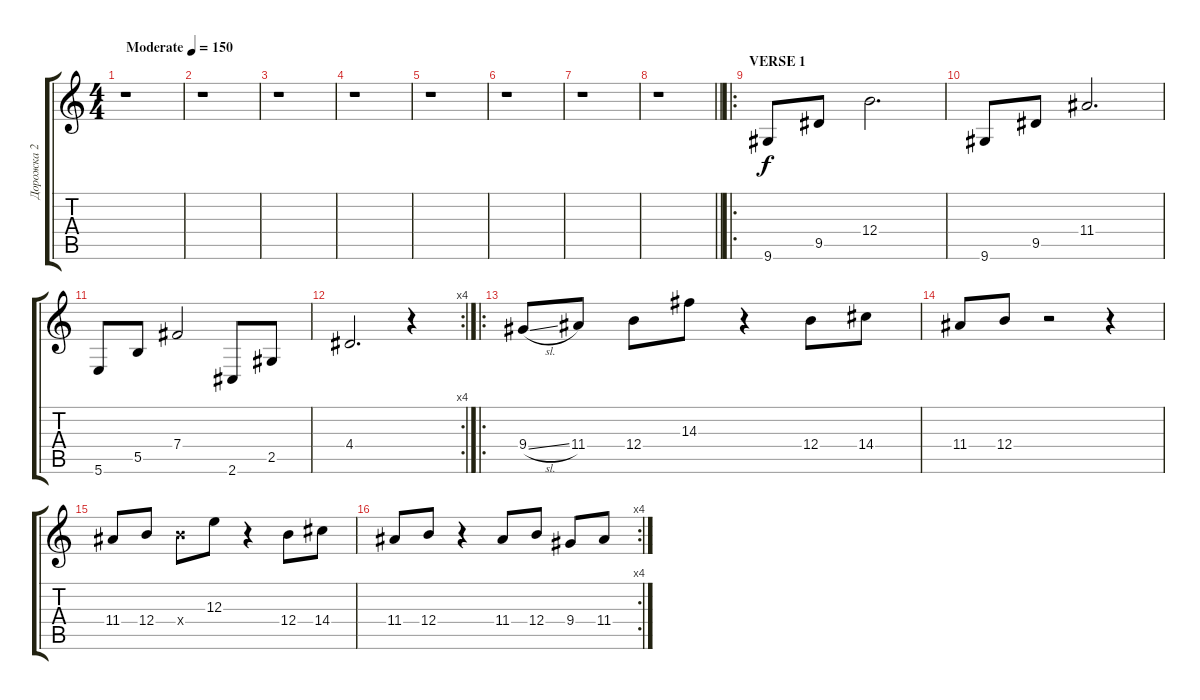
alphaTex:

\track ("Дорожка 2" "Дорожка 2") {instrument distortionguitar}
\staff {score tabs}
\tuning (Db4 Ab3 E3 B2 Gb2 B1) {hide}
\ts (4 4)
\tempo (150 "Moderate")
\clef g2
\ks c
r.1{dy f instrument distortionguitar} |
r.1 |
r.1 |
r.1 |
r.1 |
r.1 |
r.1 |
\barLineRight lightlight
r.1 |
\ro
\section ("" "VERSE 1")
9.6.8{volume 10 instrument electricguitarjazz} 9.5.8 12.4.2{d} |
9.6.8 9.5.8 11.4.2{d} |
5.6.8 5.5.8 7.4.2 2.6.8 2.5.8 |
\rc 4
4.4.2{d} r.4 |
\ro
9.4{sl}.8{instrument electricguitarjazz} 11.4.8 12.4.8 14.3.8 r.4 12.4.8 14.4.8 |
11.4.8 12.4.8 r.2 r.4 |
11.4.8 12.4.8 12.4{x}.8 12.3.8 r.4 12.4.8 14.4.8 |
\rc 4
11.4.8 12.4.8 r.4 11.4.8 12.4.8 9.4.8 11.4.8
